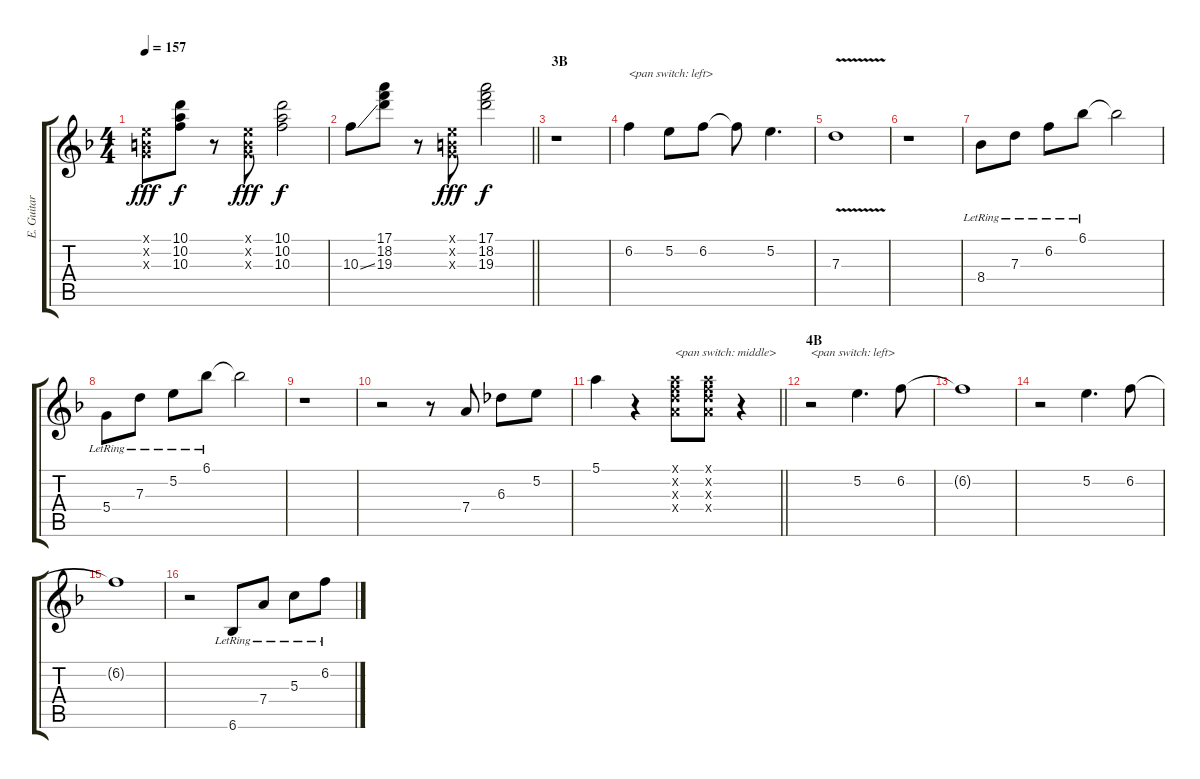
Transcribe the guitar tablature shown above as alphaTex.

\track ("E. Guitar III" "E. Guitar ") {instrument electricguitarclean}
\staff {score tabs}
\tuning (E4 B3 G3 D3 A2 E2) {hide}
\ts (4 4)
\tempo 157
\clef g2
\ks f
(0.1{x} 0.2{x} 0.3{x}).8{dy fff} (10.1 10.2 10.3).8{dy f} r.8 (0.1{x} 0.2{x} 0.3{x}).8{dy fff} (10.1 10.2 10.3).2{dy f} |
\barLineRight lightlight
10.3{ss}.8 (17.1 18.2 19.3).8 r.8 (0.1{x} 0.2{x} 0.3{x}).8{dy fff} (17.1 18.2 19.3).2{dy f} |
\section ("" "3B")
r.1 |
6.2.4{txt "<pan switch: left>" balance 4} 5.2.8 6.2.8 6.2{t}.8 5.2.4{d} |
7.3{v}.1 |
r.1 |
8.4{lr}.8 7.3{lr}.8 6.2{lr}.8 6.1{lr}.8 6.1{t}.2 |
5.4{lr}.8 7.3{lr}.8 5.2{lr}.8 6.1{lr}.8 6.1{t}.2 |
r.1 |
r.2 r.8 7.4.8 6.3.8 5.2.8 |
\barLineRight lightlight
5.1.4 r.4 (5.1{x} 6.2{x} 7.3{x} 7.4{x}).8{txt "<pan switch: middle>" balance 8} (5.1{x} 6.2{x} 7.3{x} 7.4{x}).8 r.4 |
\section ("" "4B")
r.2{txt "<pan switch: left>" balance 4} 5.2.4{d} 6.2.8 |
6.2{t}.1 |
r.2 5.2.4{d} 6.2.8 |
6.2{t}.1 |
r.2 6.6{lr}.8 7.4{lr}.8 5.3{lr}.8 6.2{lr}.8
